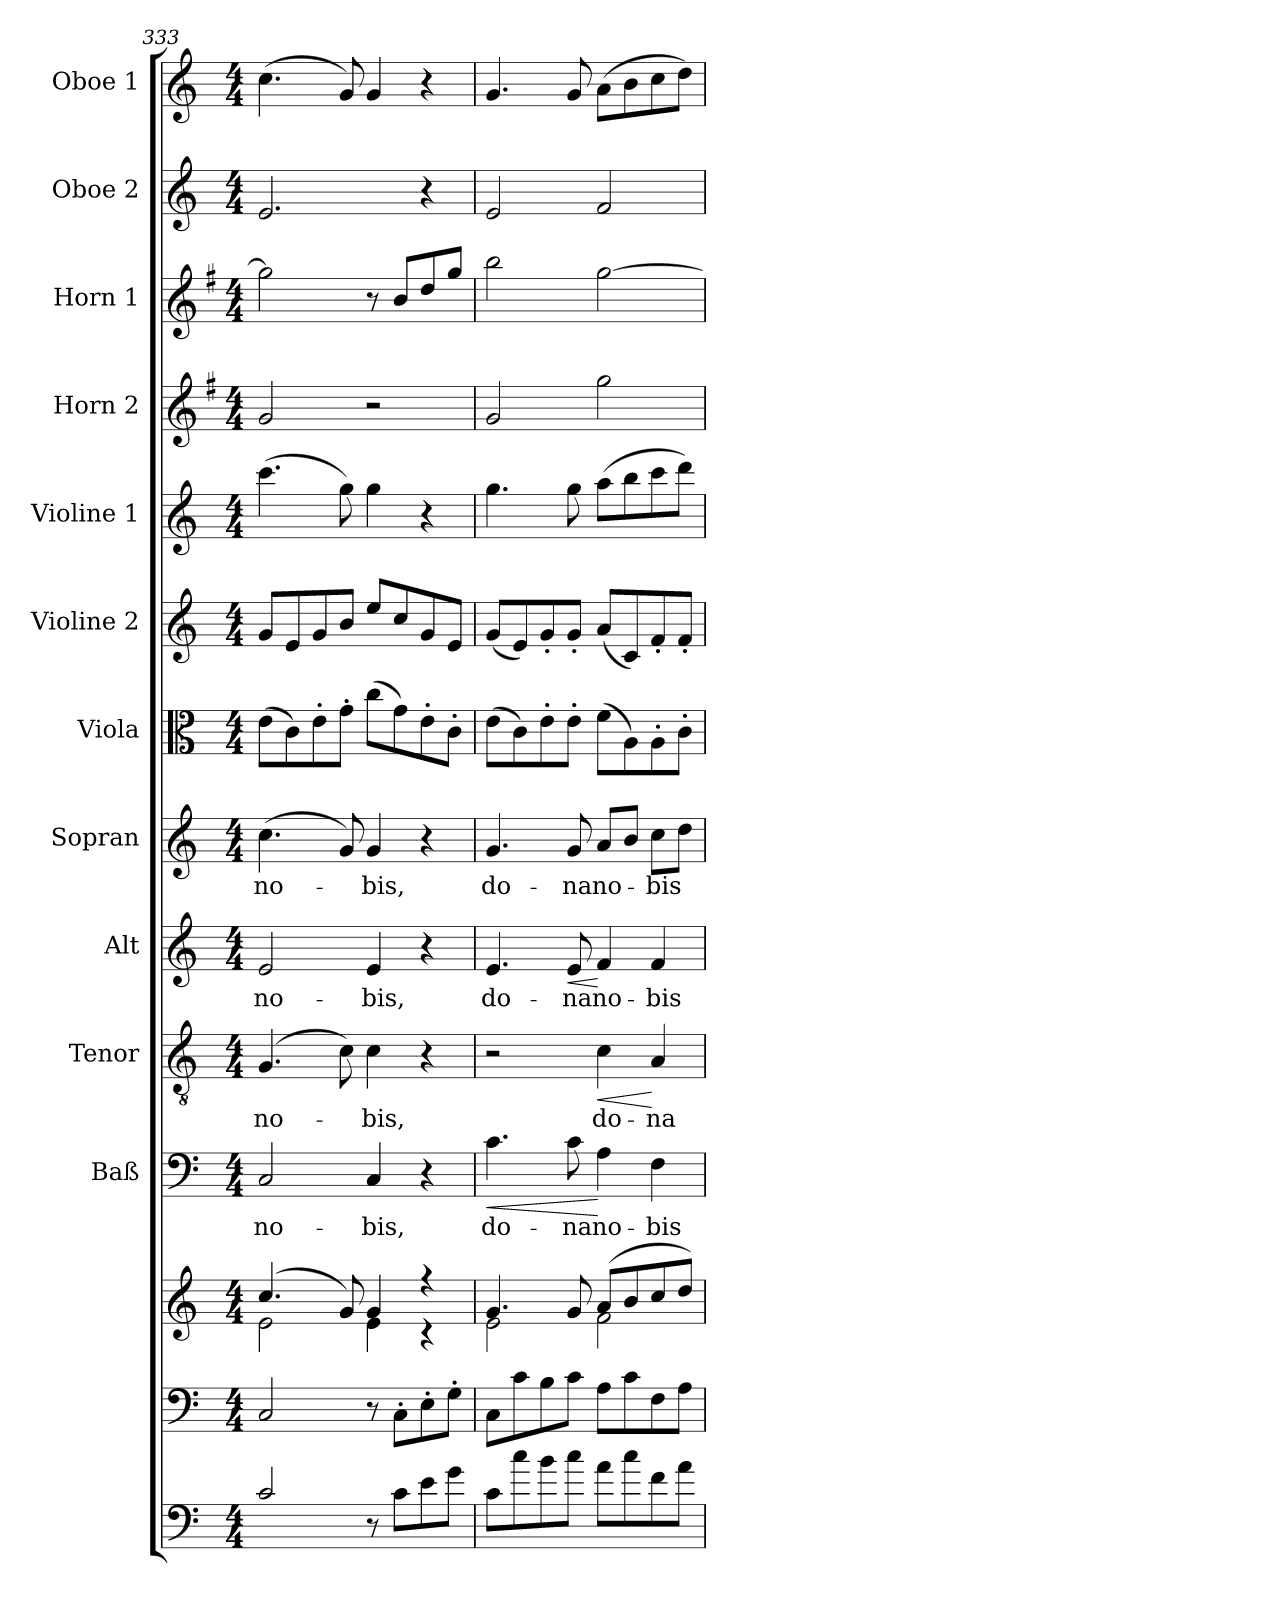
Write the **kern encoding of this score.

**kern	**kern	**kern	**kern	**text	**dynam	**kern	**text	**dynam	**kern	**text	**dynam	**kern	**text	**kern	**kern	**kern	**kern	**kern	**kern	**kern
*part13	*part12	*part12	*part11	*part11	*part11	*part10	*part10	*part10	*part9	*part9	*part9	*part8	*part8	*part7	*part6	*part5	*part4	*part3	*part2	*part1
*staff14	*staff13	*staff12	*staff11	*staff11	*staff11	*staff10	*staff10	*staff10	*staff9	*staff9	*staff9	*staff8	*staff8	*staff7	*staff6	*staff5	*staff4	*staff3	*staff2	*staff1
*	*	*	*I"Baß	*	*	*I"Tenor	*	*	*I"Alt	*	*	*I"Sopran	*	*I"Viola	*I"Violine 2	*I"Violine 1	*I"Horn 2	*I"Horn 1	*I"Oboe 2	*I"Oboe 1
*	*	*	*I'Baß	*	*	*I'Ten	*	*	*I'Alt	*	*	*I'Sop	*	*I'Vla.	*I'Vln. 2	*I'Vln. 1	*I'Hrn. 2	*I'Hrn. 1	*I'Ob. 2	*I'Ob. 1
*clefF4	*clefF4	*clefG2	*clefF4	*	*	*clefGv2	*	*	*clefG2	*	*	*clefG2	*	*clefC3	*clefG2	*clefG2	*clefG2	*clefG2	*clefG2	*clefG2
*ITrd7c12	*	*	*	*	*	*	*	*	*	*	*	*	*	*	*	*	*ITrd4c7	*ITrd4c7	*	*
*k[]	*k[]	*k[]	*k[]	*	*	*k[]	*	*	*k[]	*	*	*k[]	*	*k[]	*k[]	*k[]	*k[]	*k[]	*k[]	*k[]
*C:	*C:	*C:	*C:	*	*	*C:	*	*	*C:	*	*	*C:	*	*C:	*C:	*C:	*C:	*C:	*C:	*C:
*M4/4	*M4/4	*M4/4	*M4/4	*	*	*M4/4	*	*	*M4/4	*	*	*M4/4	*	*M4/4	*M4/4	*M4/4	*M4/4	*M4/4	*M4/4	*M4/4
=333	=333	=333	=333	=333	=333	=333	=333	=333	=333	=333	=333	=333	=333	=333	=333	=333	=333	=333	=333	=333
*	*	*^	*	*	*	*	*	*	*	*	*	*	*	*	*	*	*	*	*	*
!	!	!	!	!	!LO:LY:b	!	!	!LO:LY:b	!	!	!LO:LY:b	!	!	!LO:LY:b	!	!	!	!	!	!	!
2C/	2C/	(4.cc/	2e\	2C/	no-	.	(4.G/	no-	.	2e/	no-	.	(>4.cc\	no-	(>8e\L	8g/L	(>4.ccc\	2c/	2cc\]	2.e/	(>4.cc\
.	.	.	.	.	.	.	.	.	.	.	.	.	.	.	8c\)	8e/	.	.	.	.	.
.	.	.	.	.	.	.	.	.	.	.	.	.	.	.	8e'>\	8g/	.	.	.	.	.
.	.	8g/)	.	.	.	.	8c\)	.	.	.	.	.	8g/)	.	8g'>\J	8b/J	8gg\)	.	.	.	8g/)
!	!	!	!	!	!LO:LY:b	!	!	!LO:LY:b	!	!	!LO:LY:b	!	!	!LO:LY:b	!	!	!	!	!	!	!
8r	8r	4g/	4e\	4C/	-bis,	.	4c\	-bis,	.	4e/	-bis,	.	4g/	-bis,	(>8cc\L	8ee/L	4gg\	2r	8r	.	4g/
8C\L	8C'>\L	.	.	.	.	.	.	.	.	.	.	.	.	.	8g\)	8cc/	.	.	8e/L	.	.
8E\	8E'>\	4r	4r	4r	.	.	4r	.	.	4r	.	.	4r	.	8e'>\	8g/	4r	.	8g/	4r	4r
8G\J	8G'>\J	.	.	.	.	.	.	.	.	.	.	.	.	.	8c'>\J	8e/J	.	.	8cc/J	.	.
=334	=334	=334	=334	=334	=334	=334	=334	=334	=334	=334	=334	=334	=334	=334	=334	=334	=334	=334	=334	=334	=334
!	!	!	!	!	!LO:LY:b	!LO:HP:b	!	!	!	!	!LO:LY:b	!	!	!LO:LY:b	!	!	!	!	!	!	!
8C\L	8C\L	4.g/	2e\	4.c\	do-	<	2r	.	.	4.e/	do-	.	4.g/	do-	(>8e\L	(<8g/L	4.gg\	2c/	2ee\	2e/	4.g/
8c\	8c\	.	.	.	.	.	.	.	.	.	.	.	.	.	8c\)	8e/)	.	.	.	.	.
8B\	8B\	.	.	.	.	.	.	.	.	.	.	.	.	.	8e'>\	8g'</	.	.	.	.	.
!	!	!	!	!	!LO:LY:b	!	!	!	!	!	!LO:LY:b	!LO:HP:b	!	!LO:LY:b	!	!	!	!	!	!	!
8c\J	8c\J	8g/	.	8c\	-na	.	.	.	.	8e/	-na	<	8g/	-na	8e'>\J	8g'</J	8gg\	.	.	.	8g/
!	!	!	!	!	!LO:LY:b	!	!	!LO:LY:b	!LO:HP:b	!	!LO:LY:b	!	!	!LO:LY:b	!	!	!	!	!	!	!
8A\L	8A\L	(8a/L	2f\	4A\	no-	[	4c\	do-	<	4f/	no-	[	8a/L	no-	(>8f\L	(<8a/L	(>8aa\L	2cc\	[2cc\	2f/	(>8a\L
8c\	8c\	8b/	.	.	.	.	.	.	.	.	.	.	8b/J	.	8A\)	8c/)	8bb\	.	.	.	8b\
!	!	!	!	!	!LO:LY:b	!	!	!LO:LY:b	!	!	!LO:LY:b	!	!	!LO:LY:b	!	!	!	!	!	!	!
8F\	8F\	8cc/	.	4F\	-bis	.	4A/	-na	[	4f/	-bis	.	8cc\L	-bis	8A'>\	8f'</	8ccc\	.	.	.	8cc\
8A\J	8A\J	8dd/J)	.	.	.	.	.	.	.	.	.	.	8dd\J	.	8c'>\J	8f'</J	8ddd\J)	.	.	.	8dd\J)
*	*	*v	*v	*	*	*	*	*	*	*	*	*	*	*	*	*	*	*	*	*	*
=	=	=	=	=	=	=	=	=	=	=	=	=	=	=	=	=	=	=	=	=
*-	*-	*-	*-	*-	*-	*-	*-	*-	*-	*-	*-	*-	*-	*-	*-	*-	*-	*-	*-	*-
